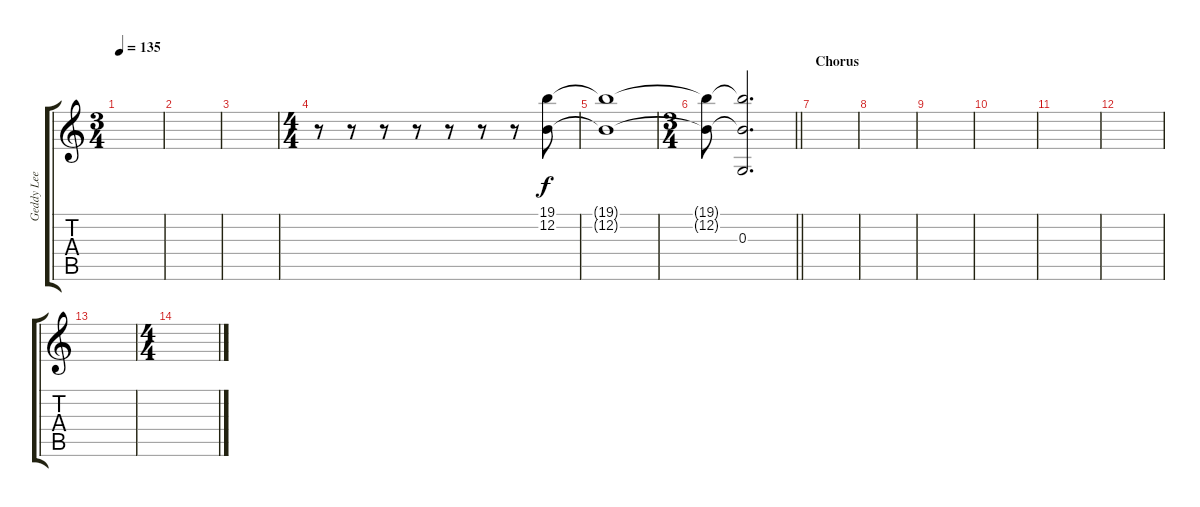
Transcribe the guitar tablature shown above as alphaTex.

\track ("Geddy Lee - Keyboard" "Geddy Lee ") {mute instrument stringensemble1}
\staff {score tabs}
\tuning (E4 B3 G3 D3 A2 E2) {hide}
\ts (3 4)
\tempo 135
\clef g2
\ks c
|
|
|
\ts (4 4)
r.8 r.8 r.8 r.8 r.8 r.8 r.8 (19.1 12.2).8 |
(19.1{t} 12.2{t}).1 |
\ts (3 4)
\barLineRight lightlight
(19.1{t} 12.2{t}).8 (19.1{t} 12.2{t} 0.3).2{d} |
\section ("" "Chorus")
|
|
|
|
|
|
|
\ts (4 4)
